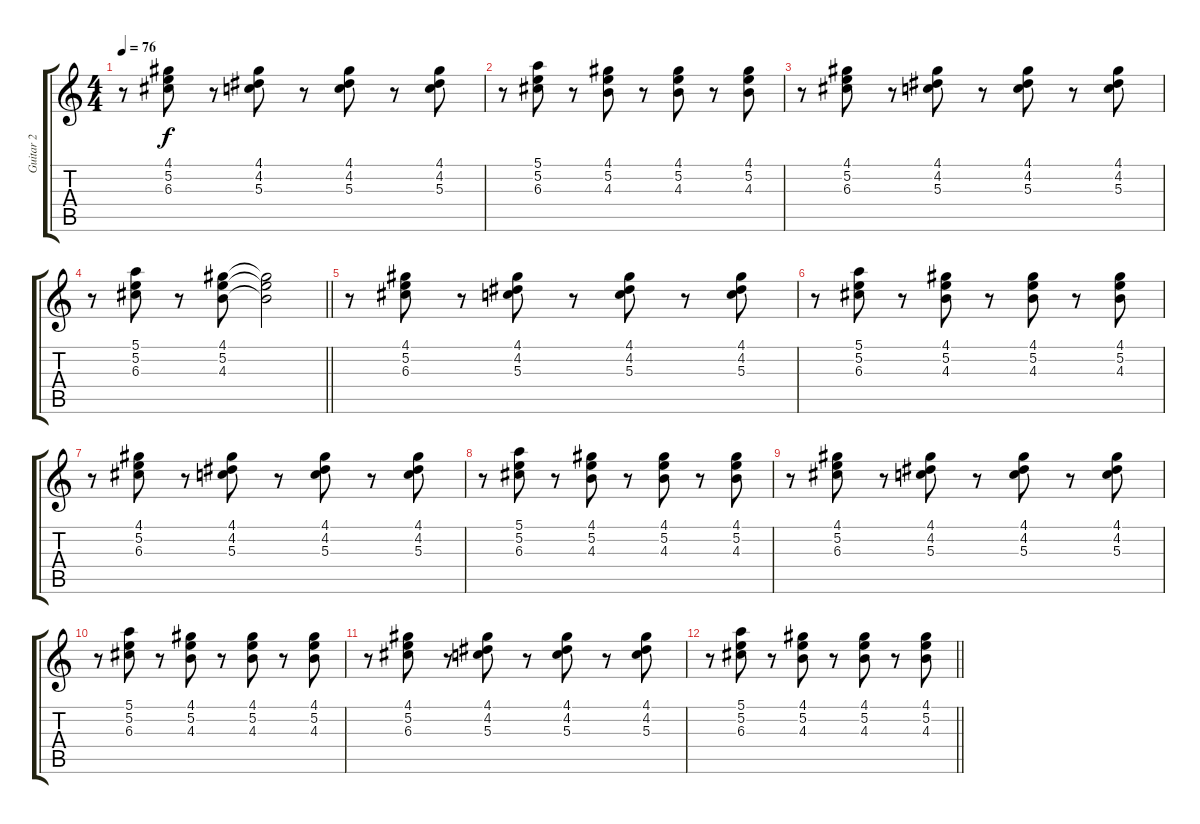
\track ("Guitar 2" "Guitar 2") {instrument electricguitarclean}
\staff {score tabs}
\tuning (E4 B3 G3 D3 A2 E2) {hide}
\ts (4 4)
\tempo 76
\clef g2
\ks c
r.8{dy f} (4.1 5.2 6.3).8 r.8 (4.1 4.2 5.3).8 r.8 (4.1 4.2 5.3).8 r.8 (4.1 4.2 5.3).8 |
r.8 (5.1 5.2 6.3).8 r.8 (4.1 5.2 4.3).8 r.8 (4.1 5.2 4.3).8 r.8 (4.1 5.2 4.3).8 |
r.8 (4.1 5.2 6.3).8 r.8 (4.1 4.2 5.3).8 r.8 (4.1 4.2 5.3).8 r.8 (4.1 4.2 5.3).8 |
\barLineRight lightlight
r.8 (5.1 5.2 6.3).8 r.8 (4.1 5.2 4.3).8 (4.1{t} 5.2{t} 4.3{t}).2 |
r.8 (4.1 5.2 6.3).8 r.8 (4.1 4.2 5.3).8 r.8 (4.1 4.2 5.3).8 r.8 (4.1 4.2 5.3).8 |
r.8 (5.1 5.2 6.3).8 r.8 (4.1 5.2 4.3).8 r.8 (4.1 5.2 4.3).8 r.8 (4.1 5.2 4.3).8 |
r.8 (4.1 5.2 6.3).8 r.8 (4.1 4.2 5.3).8 r.8 (4.1 4.2 5.3).8 r.8 (4.1 4.2 5.3).8 |
r.8 (5.1 5.2 6.3).8 r.8 (4.1 5.2 4.3).8 r.8 (4.1 5.2 4.3).8 r.8 (4.1 5.2 4.3).8 |
r.8 (4.1 5.2 6.3).8 r.8 (4.1 4.2 5.3).8 r.8 (4.1 4.2 5.3).8 r.8 (4.1 4.2 5.3).8 |
r.8 (5.1 5.2 6.3).8 r.8 (4.1 5.2 4.3).8 r.8 (4.1 5.2 4.3).8 r.8 (4.1 5.2 4.3).8 |
r.8 (4.1 5.2 6.3).8 r.8 (4.1 4.2 5.3).8 r.8 (4.1 4.2 5.3).8 r.8 (4.1 4.2 5.3).8 |
\barLineRight lightlight
r.8 (5.1 5.2 6.3).8 r.8 (4.1 5.2 4.3).8 r.8 (4.1 5.2 4.3).8 r.8 (4.1 5.2 4.3).8
